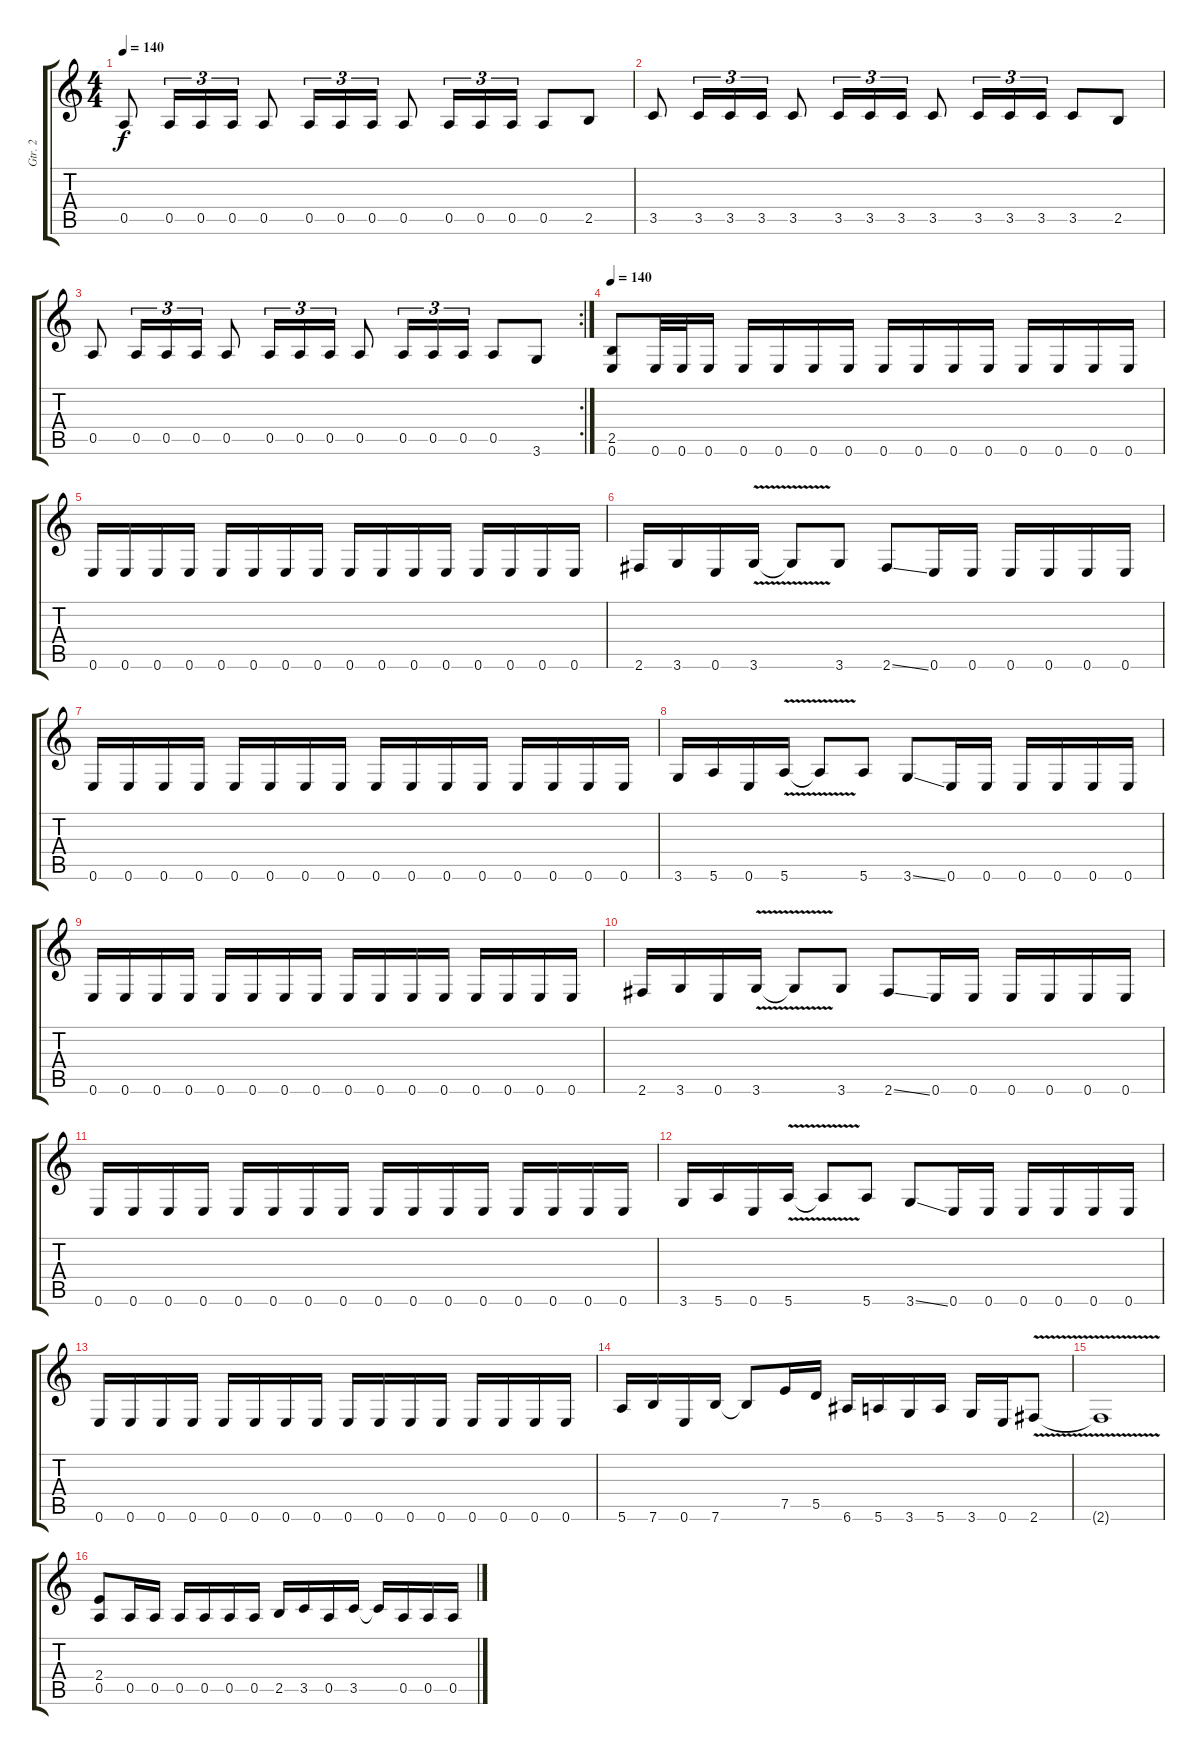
\track ("Gtr. 2" "Gtr. 2") {instrument distortionguitar}
\staff {score tabs}
\tuning (E4 B3 G3 D3 A2 E2) {hide}
\ts (4 4)
\tempo 140
\clef g2
\ks c
0.5.8{dy f} 0.5.16{tu (3 2)} 0.5.16{tu (3 2)} 0.5.16{tu (3 2)} 0.5.8 0.5.16{tu (3 2)} 0.5.16{tu (3 2)} 0.5.16{tu (3 2)} 0.5.8 0.5.16{tu (3 2)} 0.5.16{tu (3 2)} 0.5.16{tu (3 2)} 0.5.8 2.5.8 |
3.5.8 3.5.16{tu (3 2)} 3.5.16{tu (3 2)} 3.5.16{tu (3 2)} 3.5.8 3.5.16{tu (3 2)} 3.5.16{tu (3 2)} 3.5.16{tu (3 2)} 3.5.8 3.5.16{tu (3 2)} 3.5.16{tu (3 2)} 3.5.16{tu (3 2)} 3.5.8 2.5.8 |
\rc 2
0.5.8 0.5.16{tu (3 2)} 0.5.16{tu (3 2)} 0.5.16{tu (3 2)} 0.5.8 0.5.16{tu (3 2)} 0.5.16{tu (3 2)} 0.5.16{tu (3 2)} 0.5.8 0.5.16{tu (3 2)} 0.5.16{tu (3 2)} 0.5.16{tu (3 2)} 0.5.8 3.6.8 |
\tempo 140
(2.5 0.6).8 0.6.32 0.6.32 0.6.16 0.6.16 0.6.16 0.6.16 0.6.16 0.6.16 0.6.16 0.6.16 0.6.16 0.6.16 0.6.16 0.6.16 0.6.16 |
0.6.16 0.6.16 0.6.16 0.6.16 0.6.16 0.6.16 0.6.16 0.6.16 0.6.16 0.6.16 0.6.16 0.6.16 0.6.16 0.6.16 0.6.16 0.6.16 |
2.6.16 3.6.16 0.6.16 3.6{v}.16 3.6{t}.8 3.6.8 2.6{ss}.8 0.6.16 0.6.16 0.6.16 0.6.16 0.6.16 0.6.16 |
0.6.16 0.6.16 0.6.16 0.6.16 0.6.16 0.6.16 0.6.16 0.6.16 0.6.16 0.6.16 0.6.16 0.6.16 0.6.16 0.6.16 0.6.16 0.6.16 |
3.6.16 5.6.16 0.6.16 5.6{v}.16 5.6{t}.8 5.6.8 3.6{ss}.8 0.6.16 0.6.16 0.6.16 0.6.16 0.6.16 0.6.16 |
0.6.16 0.6.16 0.6.16 0.6.16 0.6.16 0.6.16 0.6.16 0.6.16 0.6.16 0.6.16 0.6.16 0.6.16 0.6.16 0.6.16 0.6.16 0.6.16 |
2.6.16 3.6.16 0.6.16 3.6{v}.16 3.6{t}.8 3.6.8 2.6{ss}.8 0.6.16 0.6.16 0.6.16 0.6.16 0.6.16 0.6.16 |
0.6.16 0.6.16 0.6.16 0.6.16 0.6.16 0.6.16 0.6.16 0.6.16 0.6.16 0.6.16 0.6.16 0.6.16 0.6.16 0.6.16 0.6.16 0.6.16 |
3.6.16 5.6.16 0.6.16 5.6{v}.16 5.6{t}.8 5.6.8 3.6{ss}.8 0.6.16 0.6.16 0.6.16 0.6.16 0.6.16 0.6.16 |
0.6.16 0.6.16 0.6.16 0.6.16 0.6.16 0.6.16 0.6.16 0.6.16 0.6.16 0.6.16 0.6.16 0.6.16 0.6.16 0.6.16 0.6.16 0.6.16 |
5.6.16 7.6.16 0.6.16 7.6.16 7.6{t}.8 7.5.16 5.5.16 6.6.16 5.6.16 3.6.16 5.6.16 3.6.16 0.6.16 2.6{v}.8 |
2.6{t}.1 |
(2.4 0.5).8 0.5.16 0.5.16 0.5.16 0.5.16 0.5.16 0.5.16 2.5.16 3.5.16 0.5.16 3.5.16 3.5{t}.16 0.5.16 0.5.16 0.5.16
